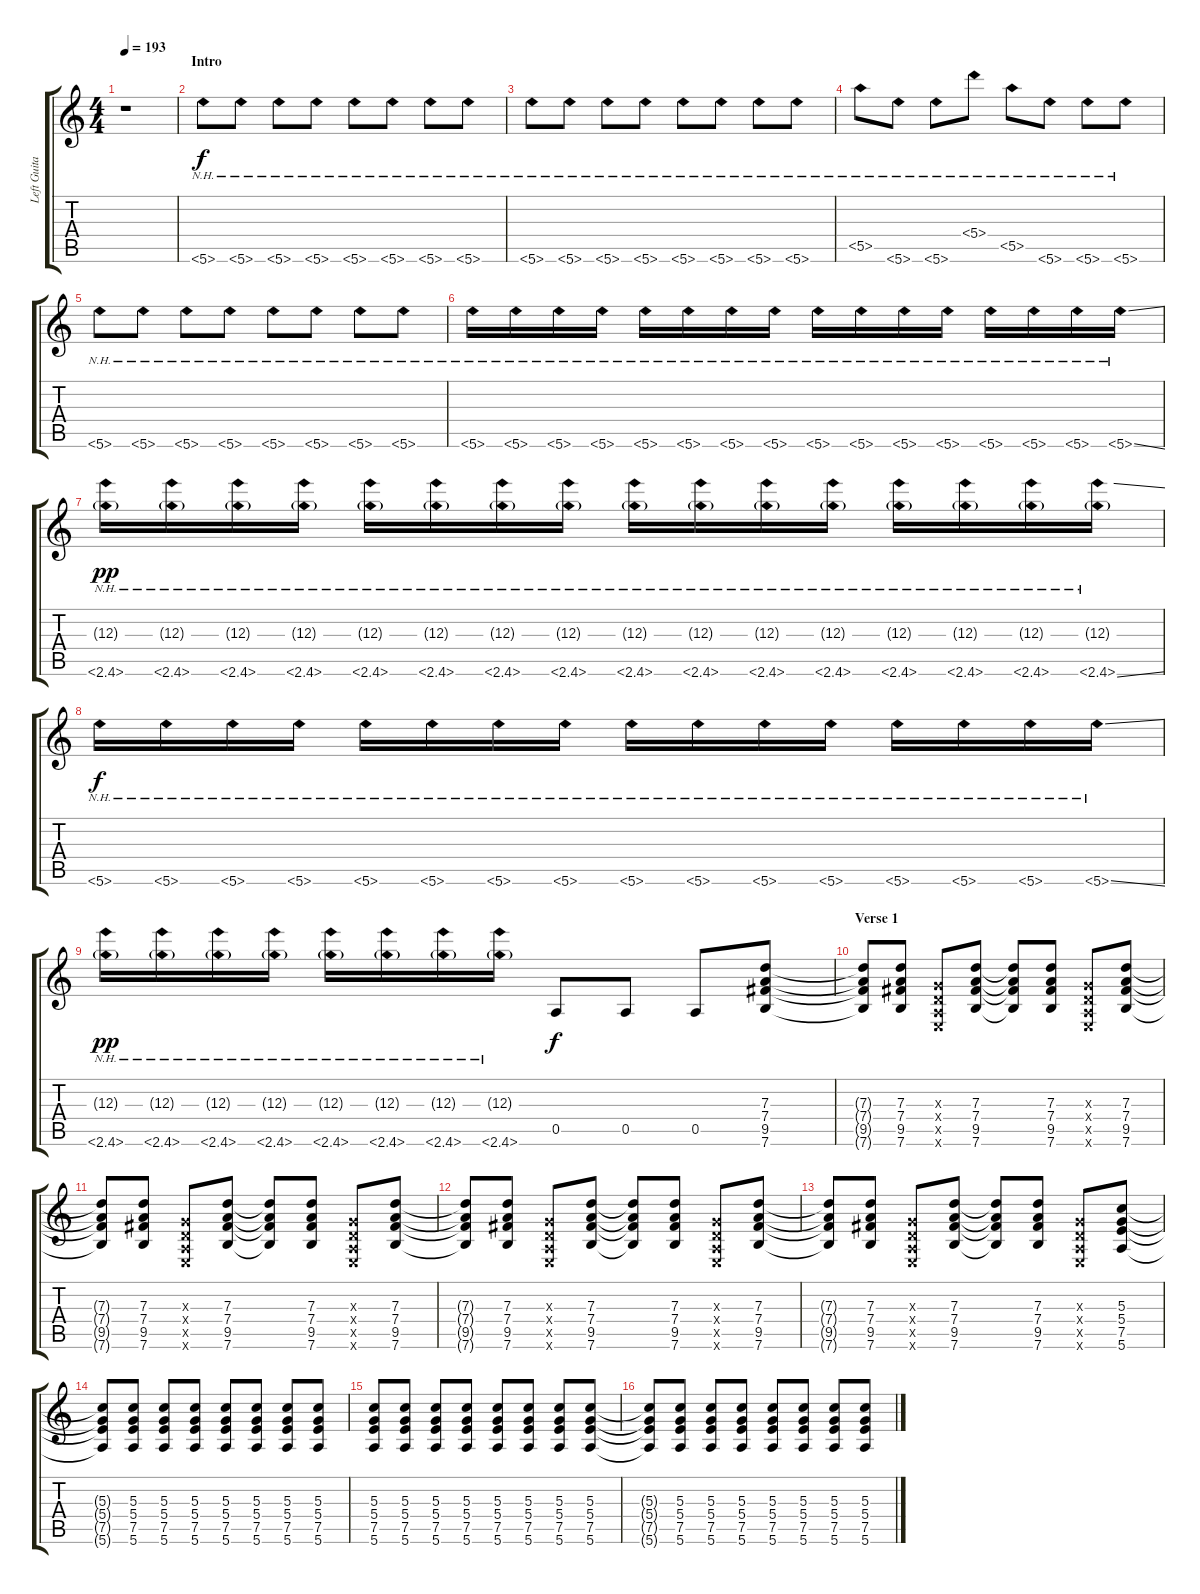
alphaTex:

\track ("Left Guitar" "Left Guita") {instrument distortionguitar}
\staff {score tabs}
\tuning (E4 B3 G3 D3 A2 E2) {hide}
\ts (4 4)
\tempo 193
\clef g2
\ks c
r.1{dy f instrument distortionguitar} |
\section ("" "Intro")
5.6{nh}.8 5.6{nh}.8 5.6{nh}.8 5.6{nh}.8 5.6{nh}.8 5.6{nh}.8 5.6{nh}.8 5.6{nh}.8 |
5.6{nh}.8 5.6{nh}.8 5.6{nh}.8 5.6{nh}.8 5.6{nh}.8 5.6{nh}.8 5.6{nh}.8 5.6{nh}.8 |
5.5{nh}.8 5.6{nh}.8 5.6{nh}.8 5.4{nh}.8 5.5{nh}.8 5.6{nh}.8 5.6{nh}.8 5.6{nh}.8 |
5.6{nh}.8 5.6{nh}.8 5.6{nh}.8 5.6{nh}.8 5.6{nh}.8 5.6{nh}.8 5.6{nh}.8 5.6{nh}.8 |
5.6{nh}.16 5.6{nh}.16 5.6{nh}.16 5.6{nh}.16 5.6{nh}.16 5.6{nh}.16 5.6{nh}.16 5.6{nh}.16 5.6{nh}.16 5.6{nh}.16 5.6{nh}.16 5.6{nh}.16 5.6{nh}.16 5.6{nh}.16 5.6{nh}.16 5.6{nh ss}.16 |
(20.3{nh g} 2.6{nh}).16{dy pp} (20.3{nh g} 2.6{nh}).16 (20.3{nh g} 2.6{nh}).16 (20.3{nh g} 2.6{nh}).16 (20.3{nh g} 2.6{nh}).16 (20.3{nh g} 2.6{nh}).16 (20.3{nh g} 2.6{nh}).16 (20.3{nh g} 2.6{nh}).16 (20.3{nh g} 2.6{nh}).16 (20.3{nh g} 2.6{nh}).16 (20.3{nh g} 2.6{nh}).16 (20.3{nh g} 2.6{nh}).16 (20.3{nh g} 2.6{nh}).16 (20.3{nh g} 2.6{nh}).16 (20.3{nh g} 2.6{nh}).16 (20.3{nh g} 2.6{nh ss}).16 |
5.6{nh}.16{dy f} 5.6{nh}.16 5.6{nh}.16 5.6{nh}.16 5.6{nh}.16 5.6{nh}.16 5.6{nh}.16 5.6{nh}.16 5.6{nh}.16 5.6{nh}.16 5.6{nh}.16 5.6{nh}.16 5.6{nh}.16 5.6{nh}.16 5.6{nh}.16 5.6{nh ss}.16 |
(20.3{nh g} 2.6{nh}).16{dy pp} (20.3{nh g} 2.6{nh}).16 (20.3{nh g} 2.6{nh}).16 (20.3{nh g} 2.6{nh}).16 (20.3{nh g} 2.6{nh}).16 (20.3{nh g} 2.6{nh}).16 (20.3{nh g} 2.6{nh}).16 (20.3{nh g} 2.6{nh}).16 0.5.8{dy f} 0.5.8 0.5.8 (7.3 7.4 9.5 7.6).8 |
\section ("" "Verse 1")
(7.3{t} 7.4{t} 9.5{t} 7.6{t}).8 (7.3 7.4 9.5 7.6).8 (0.3{x} 0.4{x} 0.5{x} 0.6{x}).8 (7.3 7.4 9.5 7.6).8 (7.3{t} 7.4{t} 9.5{t} 7.6{t}).8 (7.3 7.4 9.5 7.6).8 (0.3{x} 0.4{x} 0.5{x} 0.6{x}).8 (7.3 7.4 9.5 7.6).8 |
(7.3{t} 7.4{t} 9.5{t} 7.6{t}).8 (7.3 7.4 9.5 7.6).8 (0.3{x} 0.4{x} 0.5{x} 0.6{x}).8 (7.3 7.4 9.5 7.6).8 (7.3{t} 7.4{t} 9.5{t} 7.6{t}).8 (7.3 7.4 9.5 7.6).8 (0.3{x} 0.4{x} 0.5{x} 0.6{x}).8 (7.3 7.4 9.5 7.6).8 |
(7.3{t} 7.4{t} 9.5{t} 7.6{t}).8 (7.3 7.4 9.5 7.6).8 (0.3{x} 0.4{x} 0.5{x} 0.6{x}).8 (7.3 7.4 9.5 7.6).8 (7.3{t} 7.4{t} 9.5{t} 7.6{t}).8 (7.3 7.4 9.5 7.6).8 (0.3{x} 0.4{x} 0.5{x} 0.6{x}).8 (7.3 7.4 9.5 7.6).8 |
(7.3{t} 7.4{t} 9.5{t} 7.6{t}).8 (7.3 7.4 9.5 7.6).8 (0.3{x} 0.4{x} 0.5{x} 0.6{x}).8 (7.3 7.4 9.5 7.6).8 (7.3{t} 7.4{t} 9.5{t} 7.6{t}).8 (7.3 7.4 9.5 7.6).8 (0.3{x} 0.4{x} 0.5{x} 0.6{x}).8 (5.3 5.4 7.5 5.6).8 |
(5.3{t} 5.4{t} 7.5{t} 5.6{t}).8 (5.3 5.4 7.5 5.6).8 (5.3 5.4 7.5 5.6).8 (5.3 5.4 7.5 5.6).8 (5.3 5.4 7.5 5.6).8 (5.3 5.4 7.5 5.6).8 (5.3 5.4 7.5 5.6).8 (5.3 5.4 7.5 5.6).8 |
(5.3 5.4 7.5 5.6).8 (5.3 5.4 7.5 5.6).8 (5.3 5.4 7.5 5.6).8 (5.3 5.4 7.5 5.6).8 (5.3 5.4 7.5 5.6).8 (5.3 5.4 7.5 5.6).8 (5.3 5.4 7.5 5.6).8 (5.3 5.4 7.5 5.6).8 |
(5.3{t} 5.4{t} 7.5{t} 5.6{t}).8 (5.3 5.4 7.5 5.6).8 (5.3 5.4 7.5 5.6).8 (5.3 5.4 7.5 5.6).8 (5.3 5.4 7.5 5.6).8 (5.3 5.4 7.5 5.6).8 (5.3 5.4 7.5 5.6).8 (5.3 5.4 7.5 5.6).8
